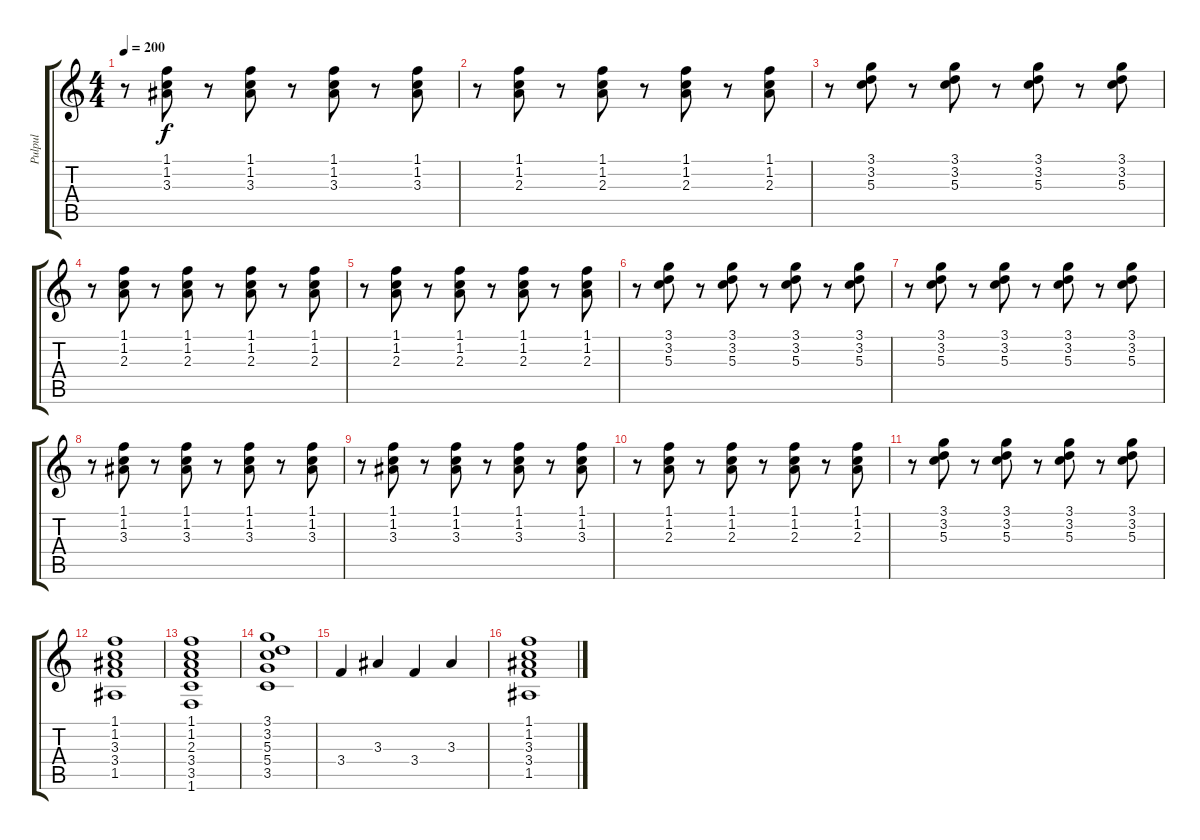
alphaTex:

\track ("Pulpul" "Pulpul") {instrument electricguitarjazz}
\staff {score tabs}
\tuning (E4 B3 G3 D3 A2 E2) {hide}
\ts (4 4)
\tempo 200
\clef g2
\ks c
r.8{dy f} (1.1 1.2 3.3).8 r.8 (1.1 1.2 3.3).8 r.8 (1.1 1.2 3.3).8 r.8 (1.1 1.2 3.3).8 |
r.8 (1.1 1.2 2.3).8 r.8 (1.1 1.2 2.3).8 r.8 (1.1 1.2 2.3).8 r.8 (1.1 1.2 2.3).8 |
r.8 (3.1 3.2 5.3).8 r.8 (3.1 3.2 5.3).8 r.8 (3.1 3.2 5.3).8 r.8 (3.1 3.2 5.3).8 |
r.8 (1.1 1.2 2.3).8 r.8 (1.1 1.2 2.3).8 r.8 (1.1 1.2 2.3).8 r.8 (1.1 1.2 2.3).8 |
r.8 (1.1 1.2 2.3).8 r.8 (1.1 1.2 2.3).8 r.8 (1.1 1.2 2.3).8 r.8 (1.1 1.2 2.3).8 |
r.8 (3.1 3.2 5.3).8 r.8 (3.1 3.2 5.3).8 r.8 (3.1 3.2 5.3).8 r.8 (3.1 3.2 5.3).8 |
r.8 (3.1 3.2 5.3).8 r.8 (3.1 3.2 5.3).8 r.8 (3.1 3.2 5.3).8 r.8 (3.1 3.2 5.3).8 |
r.8 (1.1 1.2 3.3).8 r.8 (1.1 1.2 3.3).8 r.8 (1.1 1.2 3.3).8 r.8 (1.1 1.2 3.3).8 |
r.8 (1.1 1.2 3.3).8 r.8 (1.1 1.2 3.3).8 r.8 (1.1 1.2 3.3).8 r.8 (1.1 1.2 3.3).8 |
r.8 (1.1 1.2 2.3).8 r.8 (1.1 1.2 2.3).8 r.8 (1.1 1.2 2.3).8 r.8 (1.1 1.2 2.3).8 |
r.8 (3.1 3.2 5.3).8 r.8 (3.1 3.2 5.3).8 r.8 (3.1 3.2 5.3).8 r.8 (3.1 3.2 5.3).8 |
(1.1 1.2 3.3 3.4 1.5).1{volume 8 instrument distortionguitar} |
(1.1 1.2 2.3 3.4 3.5 1.6).1{instrument distortionguitar} |
(3.1 3.2 5.3 5.4 3.5).1{instrument distortionguitar} |
3.4.4{instrument distortionguitar} 3.3.4 3.4.4 3.3.4 |
(1.1 1.2 3.3 3.4 1.5).1{instrument distortionguitar}
